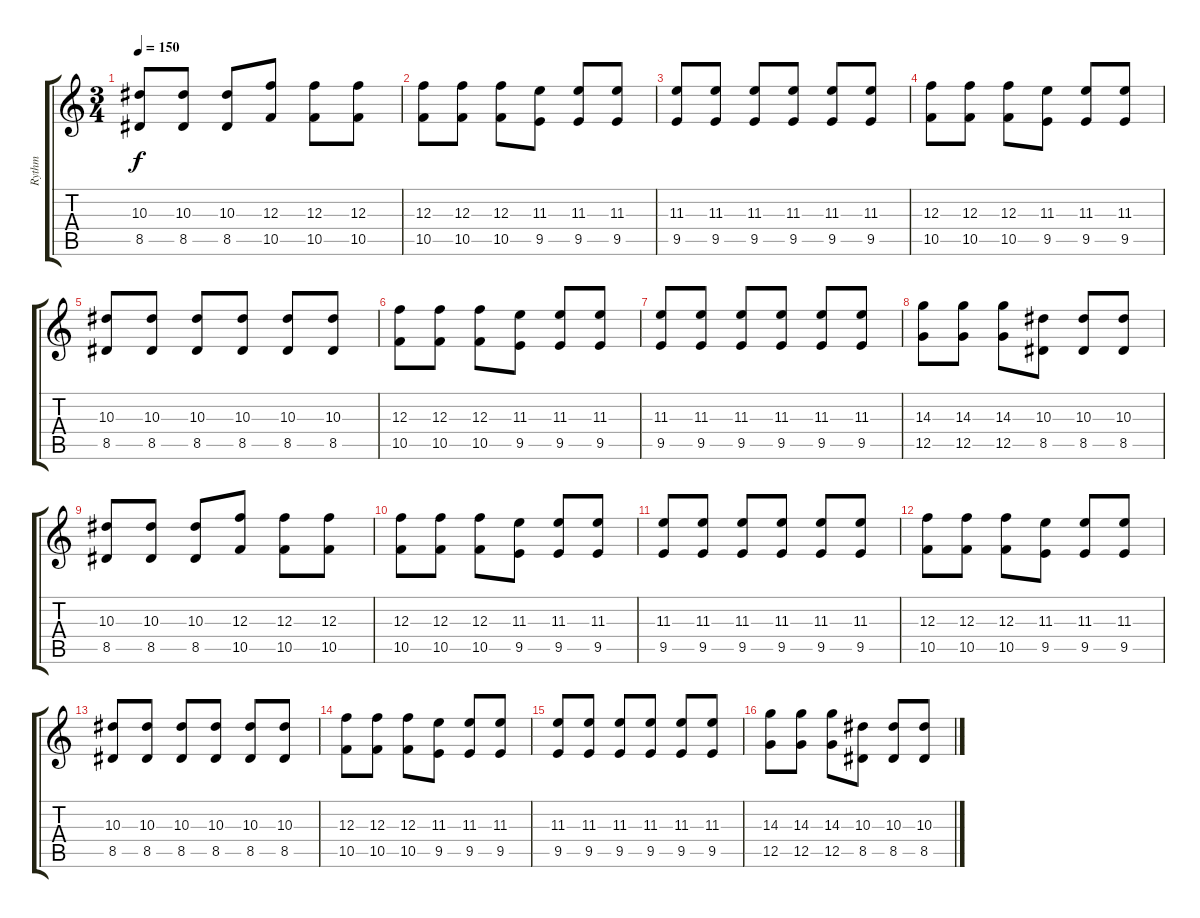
\track ("Rythm" "Rythm") {instrument distortionguitar}
\staff {score tabs}
\tuning (D4 A3 F3 C3 G2 D2) {hide}
\ts (3 4)
\tempo 150
\clef g2
\ks c
(10.3 8.5).8{dy f} (10.3 8.5).8 (10.3 8.5).8 (12.3 10.5).8 (12.3 10.5).8 (12.3 10.5).8 |
(12.3 10.5).8 (12.3 10.5).8 (12.3 10.5).8 (11.3 9.5).8 (11.3 9.5).8 (11.3 9.5).8 |
(11.3 9.5).8 (11.3 9.5).8 (11.3 9.5).8 (11.3 9.5).8 (11.3 9.5).8 (11.3 9.5).8 |
(12.3 10.5).8 (12.3 10.5).8 (12.3 10.5).8 (11.3 9.5).8 (11.3 9.5).8 (11.3 9.5).8 |
(10.3 8.5).8 (10.3 8.5).8 (10.3 8.5).8 (10.3 8.5).8 (10.3 8.5).8 (10.3 8.5).8 |
(12.3 10.5).8 (12.3 10.5).8 (12.3 10.5).8 (11.3 9.5).8 (11.3 9.5).8 (11.3 9.5).8 |
(11.3 9.5).8 (11.3 9.5).8 (11.3 9.5).8 (11.3 9.5).8 (11.3 9.5).8 (11.3 9.5).8 |
(14.3 12.5).8 (14.3 12.5).8 (14.3 12.5).8 (10.3 8.5).8 (10.3 8.5).8 (10.3 8.5).8 |
(10.3 8.5).8 (10.3 8.5).8 (10.3 8.5).8 (12.3 10.5).8 (12.3 10.5).8 (12.3 10.5).8 |
(12.3 10.5).8 (12.3 10.5).8 (12.3 10.5).8 (11.3 9.5).8 (11.3 9.5).8 (11.3 9.5).8 |
(11.3 9.5).8 (11.3 9.5).8 (11.3 9.5).8 (11.3 9.5).8 (11.3 9.5).8 (11.3 9.5).8 |
(12.3 10.5).8 (12.3 10.5).8 (12.3 10.5).8 (11.3 9.5).8 (11.3 9.5).8 (11.3 9.5).8 |
(10.3 8.5).8 (10.3 8.5).8 (10.3 8.5).8 (10.3 8.5).8 (10.3 8.5).8 (10.3 8.5).8 |
(12.3 10.5).8 (12.3 10.5).8 (12.3 10.5).8 (11.3 9.5).8 (11.3 9.5).8 (11.3 9.5).8 |
(11.3 9.5).8 (11.3 9.5).8 (11.3 9.5).8 (11.3 9.5).8 (11.3 9.5).8 (11.3 9.5).8 |
(14.3 12.5).8 (14.3 12.5).8 (14.3 12.5).8 (10.3 8.5).8 (10.3 8.5).8 (10.3 8.5).8
